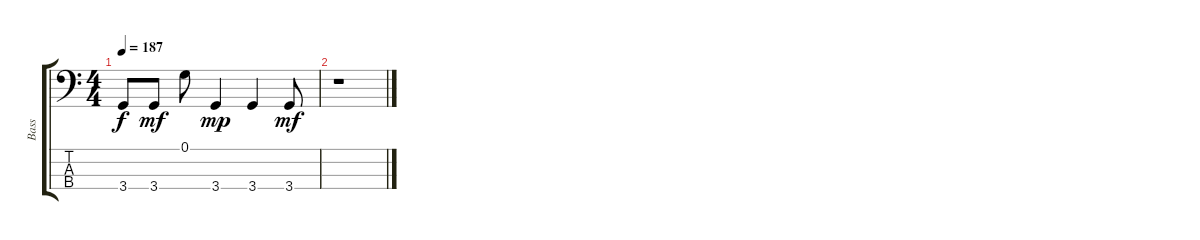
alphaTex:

\track ("Bass" "Bass") {instrument electricbassfinger}
\staff {score tabs}
\tuning (G2 D2 A1 E1) {hide}
\ts (4 4)
\tempo 187
\clef f4
\ks c
3.4{t}.8{dy f} 3.4.8{dy mf} 0.1.8 3.4.4{dy mp} 3.4.4 3.4.8{dy mf} |
r.1
